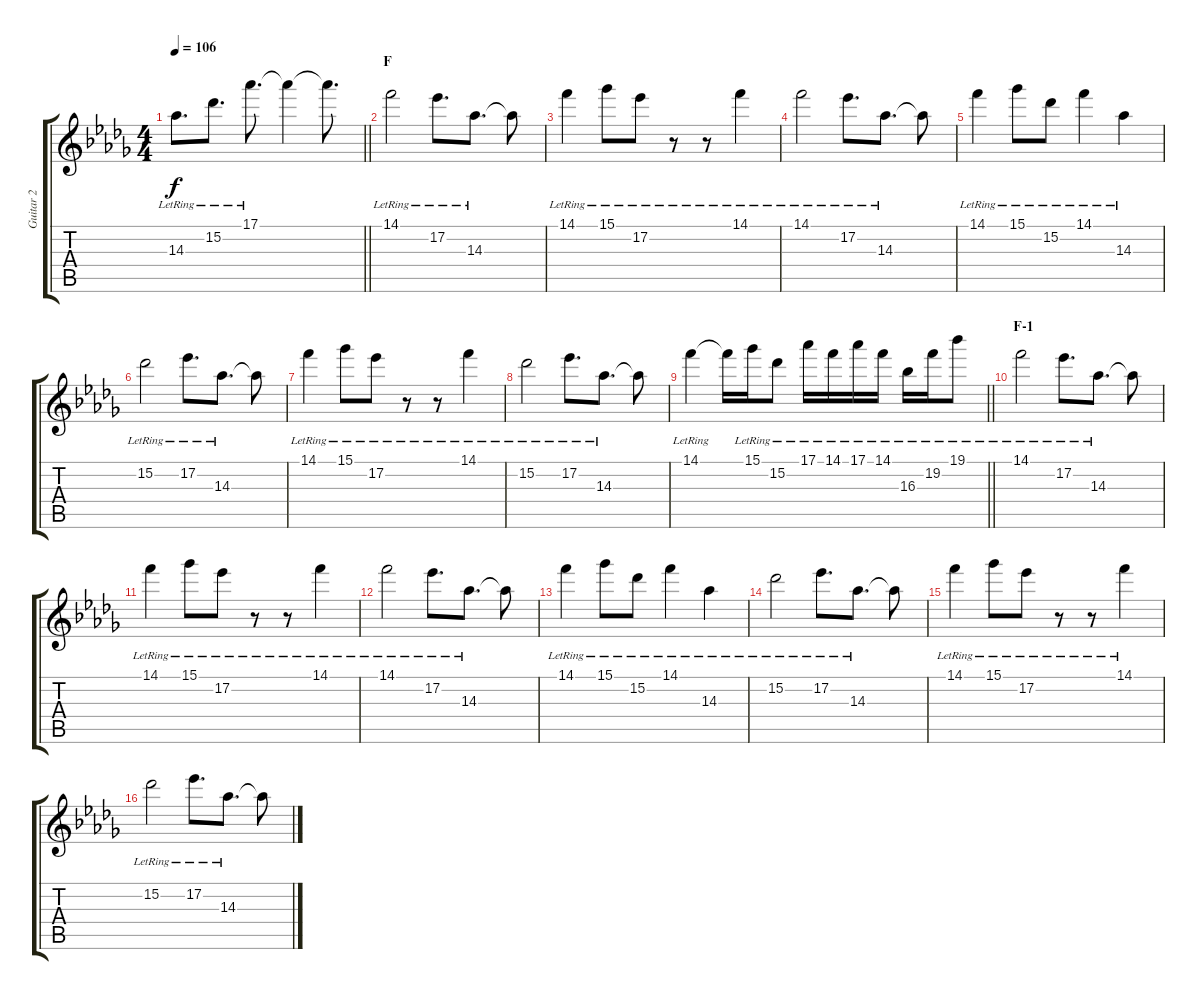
\track ("Guitar 2" "Guitar 2") {instrument electricguitarjazz}
\staff {score tabs}
\tuning (Eb4 Bb3 Gb3 Db3 Ab2 Eb2) {hide}
\ts (4 4)
\tempo 106
\clef g2
\barLineRight lightlight
\ks db
14.3{lr}.8{d dy f} 15.2{lr}.8{d} 17.1{lr}.8{d} 17.1{t}.4 17.1{t}.8{d} |
\section ("" "F")
14.1{lr}.2 17.2{lr}.8{d} 14.3{lr}.8{d} 14.3{t}.8 |
14.1{lr}.4 15.1{lr}.8 17.2{lr}.8 r.8 r.8 14.1{lr}.4 |
14.1{lr}.2 17.2{lr}.8{d} 14.3{lr}.8{d} 14.3{t}.8 |
14.1{lr}.4 15.1{lr}.8 15.2{lr}.8 14.1{lr}.4 14.3{lr}.4 |
15.2{lr}.2 17.2{lr}.8{d} 14.3{lr}.8{d} 14.3{t}.8 |
14.1{lr}.4 15.1{lr}.8 17.2{lr}.8 r.8 r.8 14.1{lr}.4 |
15.2{lr}.2 17.2{lr}.8{d} 14.3{lr}.8{d} 14.3{t}.8 |
\barLineRight lightlight
14.1{lr}.4 14.1{t}.16 15.1{lr}.16 15.2{lr}.8 17.1{lr}.16 14.1{lr}.16 17.1{lr}.16 14.1{lr}.16 16.3{lr}.16 19.2{lr}.16 19.1{lr}.8 |
\section ("" "F-1")
14.1{lr}.2 17.2{lr}.8{d} 14.3{lr}.8{d} 14.3{t}.8 |
14.1{lr}.4 15.1{lr}.8 17.2{lr}.8 r.8 r.8 14.1{lr}.4 |
14.1{lr}.2 17.2{lr}.8{d} 14.3{lr}.8{d} 14.3{t}.8 |
14.1{lr}.4 15.1{lr}.8 15.2{lr}.8 14.1{lr}.4 14.3{lr}.4 |
15.2{lr}.2 17.2{lr}.8{d} 14.3{lr}.8{d} 14.3{t}.8 |
14.1{lr}.4 15.1{lr}.8 17.2{lr}.8 r.8 r.8 14.1{lr}.4 |
15.2{lr}.2 17.2{lr}.8{d} 14.3{lr}.8{d} 14.3{t}.8
